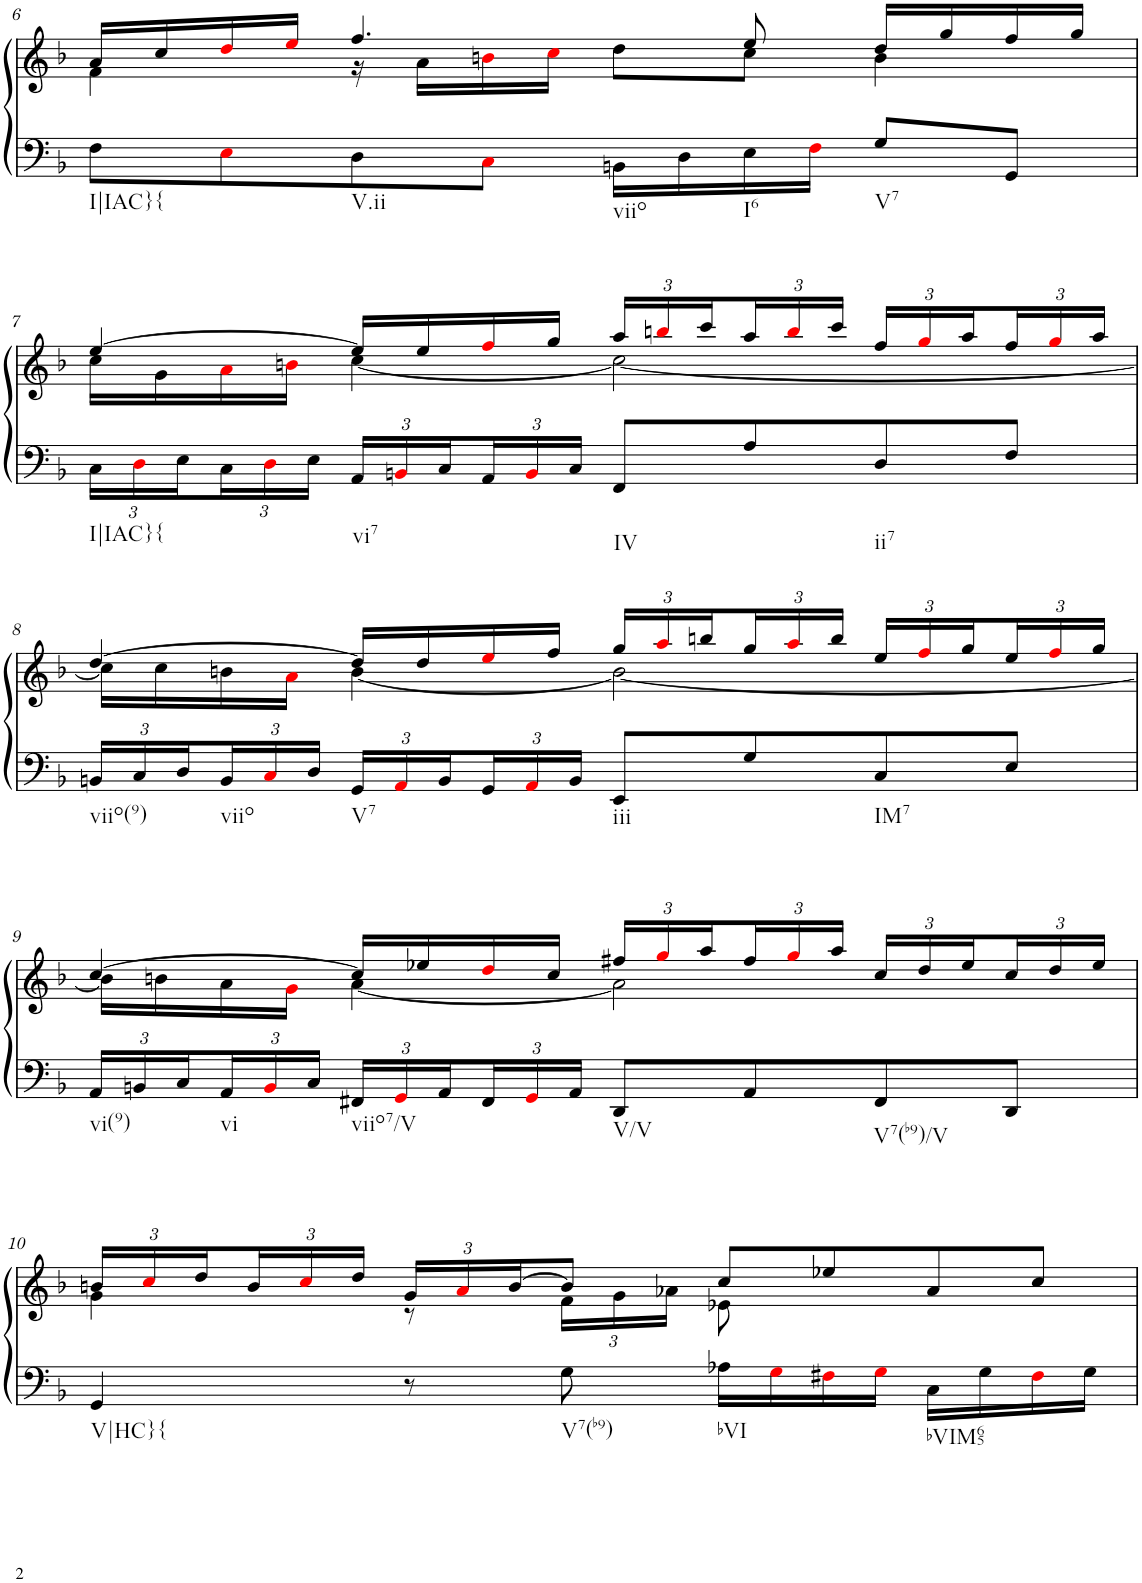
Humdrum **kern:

**kern	**kern
*part1	*part1
*staff2	*staff1
*I"Klavier linke Hand	*
!!LO:PB:g=z
*clefF4	*clefG2
*k[b-]	*k[b-]
*M4/4	*M4/4
=6	=6
*	*^
!LO:TX:b:t=I|IAC}{	!	!
8F\L	16a/LL	4f\
.	16cc/	.
8Ei\	16ddi/	.
.	16eei/JJ	.
!LO:TX:b:t=V.ii	!	!
8D\	4.ff/	16r
.	.	16a\LL
8Ci\J	.	16bni\
.	.	16cci\JJ
!LO:TX:b:t=viio	!	!
16BBn\LL	.	8dd\L
16D\	.	.
!LO:TX:b:t=I6	!	!
16E\	8ee/	8cc\J
16Fi\JJ	.	.
!LO:TX:b:t=V7	!	!
8G/L	16dd/LL	4b\
.	16gg/	.
8GG/J	16ff/	.
.	16gg/JJ	.
!!LO:LB:g=z	!!
=7	=7	=7
*Xbrackettup	*	*
!LO:TX:b:t=I|IAC}{	!	!
24C\LL	[4ee/	16cc\LL
24Di\	.	.
.	.	16g\
24E\	.	.
24C\	.	16ai\
24Di\	.	.
.	.	16bni\JJ
24E\JJ	.	.
!LO:TX:b:t=vi7	!	!
24AA/LL	16ee/LL]	[4cc\
24BBni/	.	.
.	16ee/	.
24C/	.	.
24AA/	16ffi/	.
24BBi/	.	.
.	16gg/JJ	.
24C/JJ	.	.
*	*Xbrackettup	*
!LO:TX:b:t=IV	!	!
8FF/L	24aa/LL	2cc\_
.	24bbni/	.
.	24ccc/	.
8A/	24aa/	.
.	24bbi/	.
.	24ccc/JJ	.
!LO:TX:b:t=ii7	!	!
8D/	24ff/LL	.
.	24ggi/	.
.	24aa/	.
8F/J	24ff/	.
.	24ggi/	.
.	24aa/JJ	.
!!LO:LB:g=z	!!
=8	=8	=8
!LO:TX:b:t=viio(9)	!	!
24BBn/LL	[4dd/	16cc\LL]
24C/	.	.
.	.	16cc\
24D/	.	.
!LO:TX:b:t=viio	!	!
24BB/	.	16bn\
24Ci/	.	.
.	.	16ai\JJ
24D/JJ	.	.
!LO:TX:b:t=V7	!	!
24GG/LL	16dd/LL]	[4b\
24AAi/	.	.
.	16dd/	.
24BB/	.	.
24GG/	16eei/	.
24AAi/	.	.
.	16ff/JJ	.
24BB/JJ	.	.
!LO:TX:b:t=iii	!	!
8EE/L	24gg/LL	2b\_
.	24aai/	.
.	24bbn/	.
8G/	24gg/	.
.	24aai/	.
.	24bb/JJ	.
!LO:TX:b:t=IM7	!	!
8C/	24ee/LL	.
.	24ffi/	.
.	24gg/	.
8E/J	24ee/	.
.	24ffi/	.
.	24gg/JJ	.
!!LO:LB:g=z	!!
=9	=9	=9
!LO:TX:b:t=vi(9)	!	!
24AA/LL	[4cc/	16b\LL]
24BBn/	.	.
.	.	16bn\
24C/	.	.
!LO:TX:b:t=vi	!	!
24AA/	.	16a\
24BBi/	.	.
.	.	16gi\JJ
24C/JJ	.	.
!LO:TX:b:t=viio7/V	!	!
24FF#X/LL	16cc/LL]	[4a\
24GGi/	.	.
.	16ee-X/	.
24AA/	.	.
24FF#/	16ddi/	.
24GGi/	.	.
.	16cc/JJ	.
24AA/JJ	.	.
!LO:TX:b:t=V/V	!	!
8DD/L	24ff#X/LL	2a\]
.	24ggi/	.
.	24aa/	.
8AA/	24ff#/	.
.	24ggi/	.
.	24aa/JJ	.
!LO:TX:b:t=V7(b9)/V	!	!
8FF#/	24cc/LL	.
.	24dd/	.
.	24ee-/	.
8DD/J	24cc/	.
.	24dd/	.
.	24ee-/JJ	.
!!LO:LB:g=z	!!
=10	=10	=10
!LO:TX:b:t=V|HC}{	!	!
4GG/	24bn/LL	4g\
.	24cci/	.
.	24dd/	.
.	24b/	.
.	24cci/	.
.	24dd/JJ	.
8r	24g/LL	8r
.	24ai/	.
.	[24b/J	.
!LO:TX:b:t=V7(b9)	!	!
8G\	8b/J]	24f\LL
.	.	24g\
.	.	24a-X\JJ
!LO:TX:b:t=bVI	!	!
16A-X\LL	8cc/L	8e-X\
16Gi\	.	.
16F#Xi\	8ee-X/	4.ryy
16Gi\JJ	.	.
!LO:TX:b:t=bVIM65	!	!
16C\LL	8a-/	.
16G\	.	.
16F#i\	8cc/J	.
16G\JJ	.	.
*	*v	*v
=	=
*-	*-
